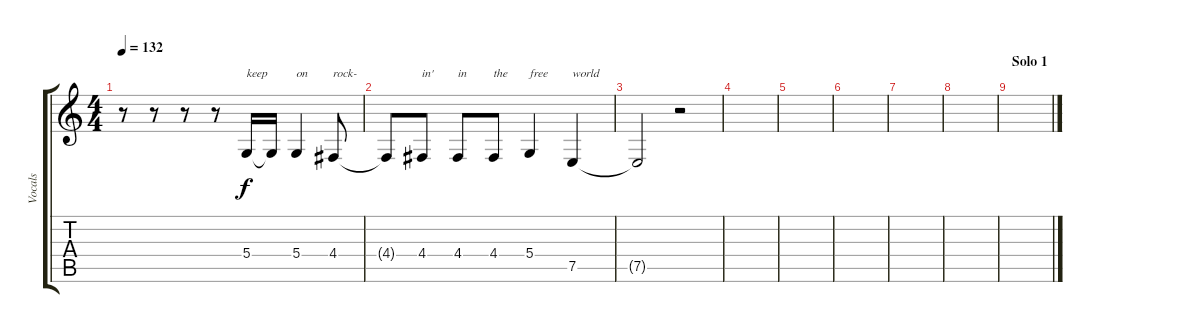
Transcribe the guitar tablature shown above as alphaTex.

\track ("Vocals" "Vocals") {instrument lead6voice}
\staff {score tabs}
\tuning (E4 B3 G3 D3 A2 E2) {hide}
\ts (4 4)
\tempo 132
\clef g2
\ks c
r.8{dy f} r.8 r.8 r.8 5.4.16{txt "keep"} 5.4{t}.16 5.4.4{txt "on"} 4.4.8{txt "rock-"} |
4.4{t}.8 4.4.8{txt "in'"} 4.4.8{txt "in"} 4.4.8{txt "the"} 5.4.4{txt "free"} 7.5.4{txt "world"} |
7.5{t}.2 r.2 |
|
|
|
|
|
\section ("" "Solo 1")
